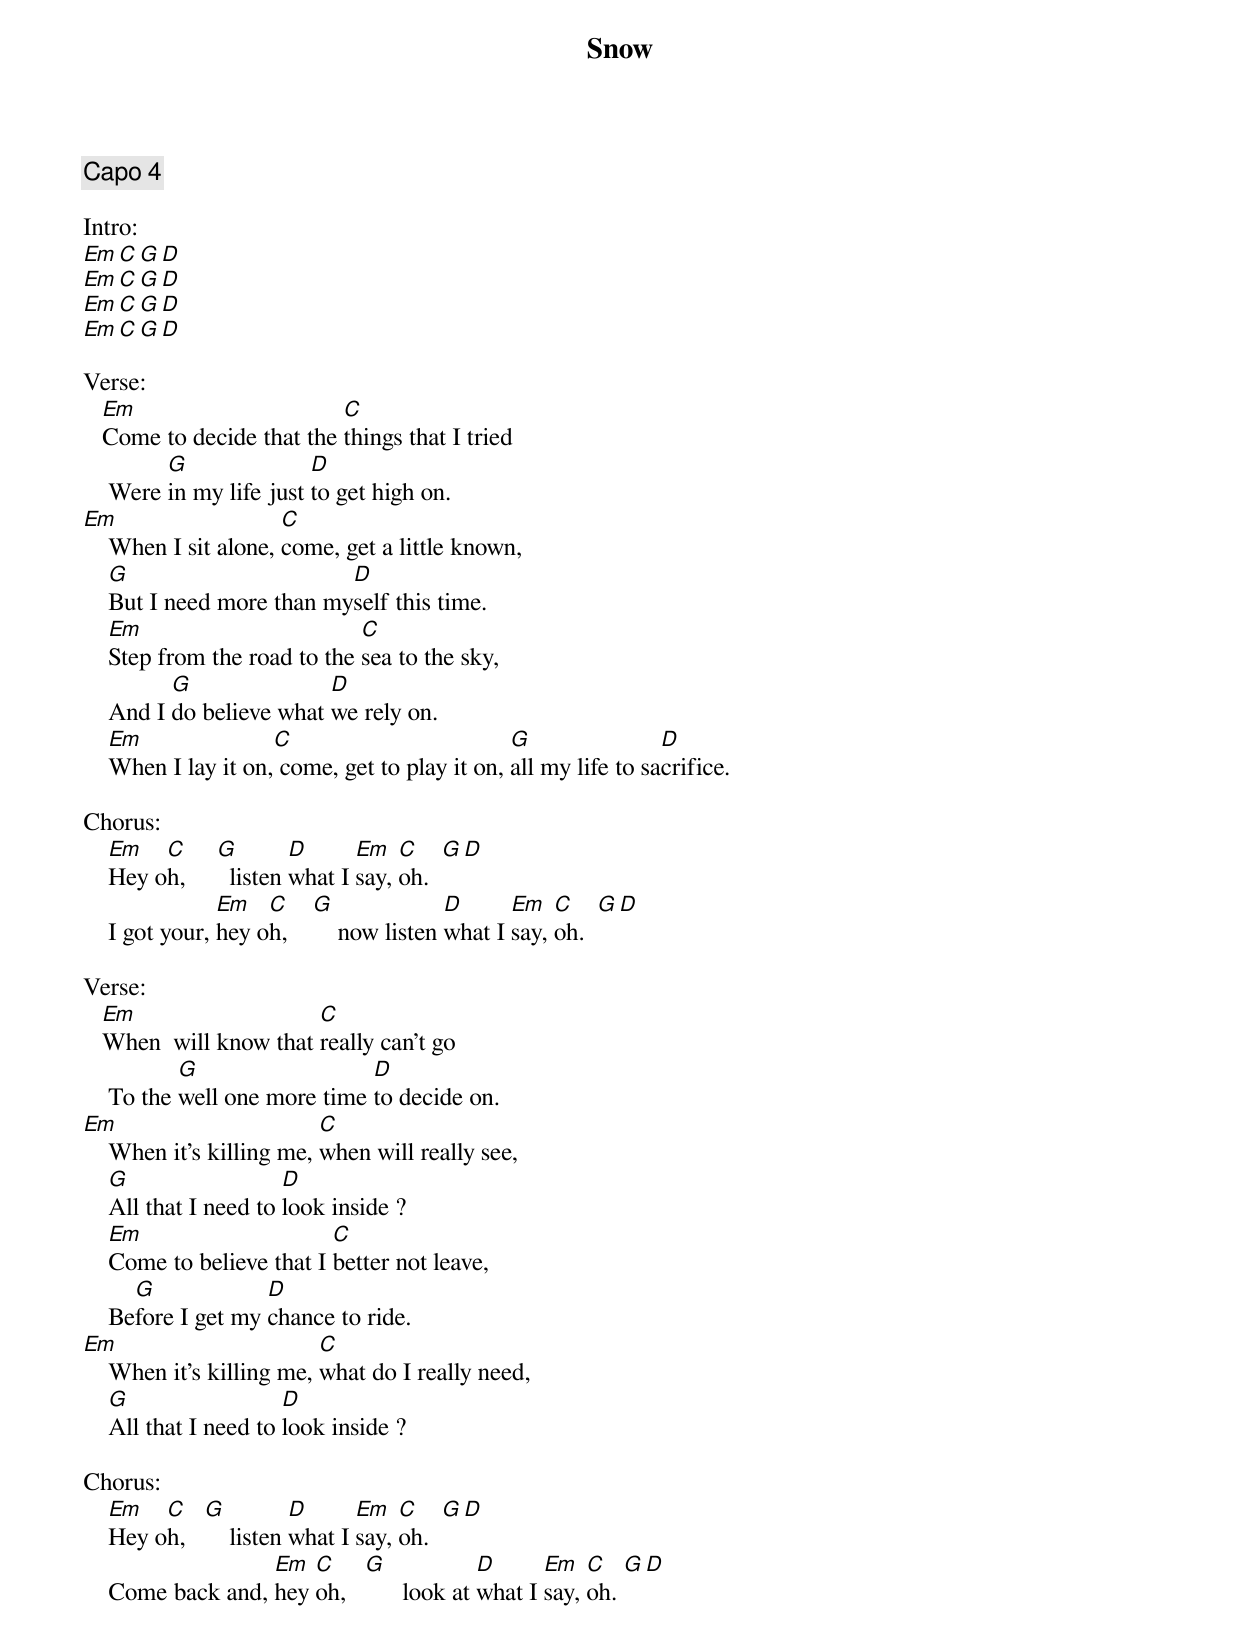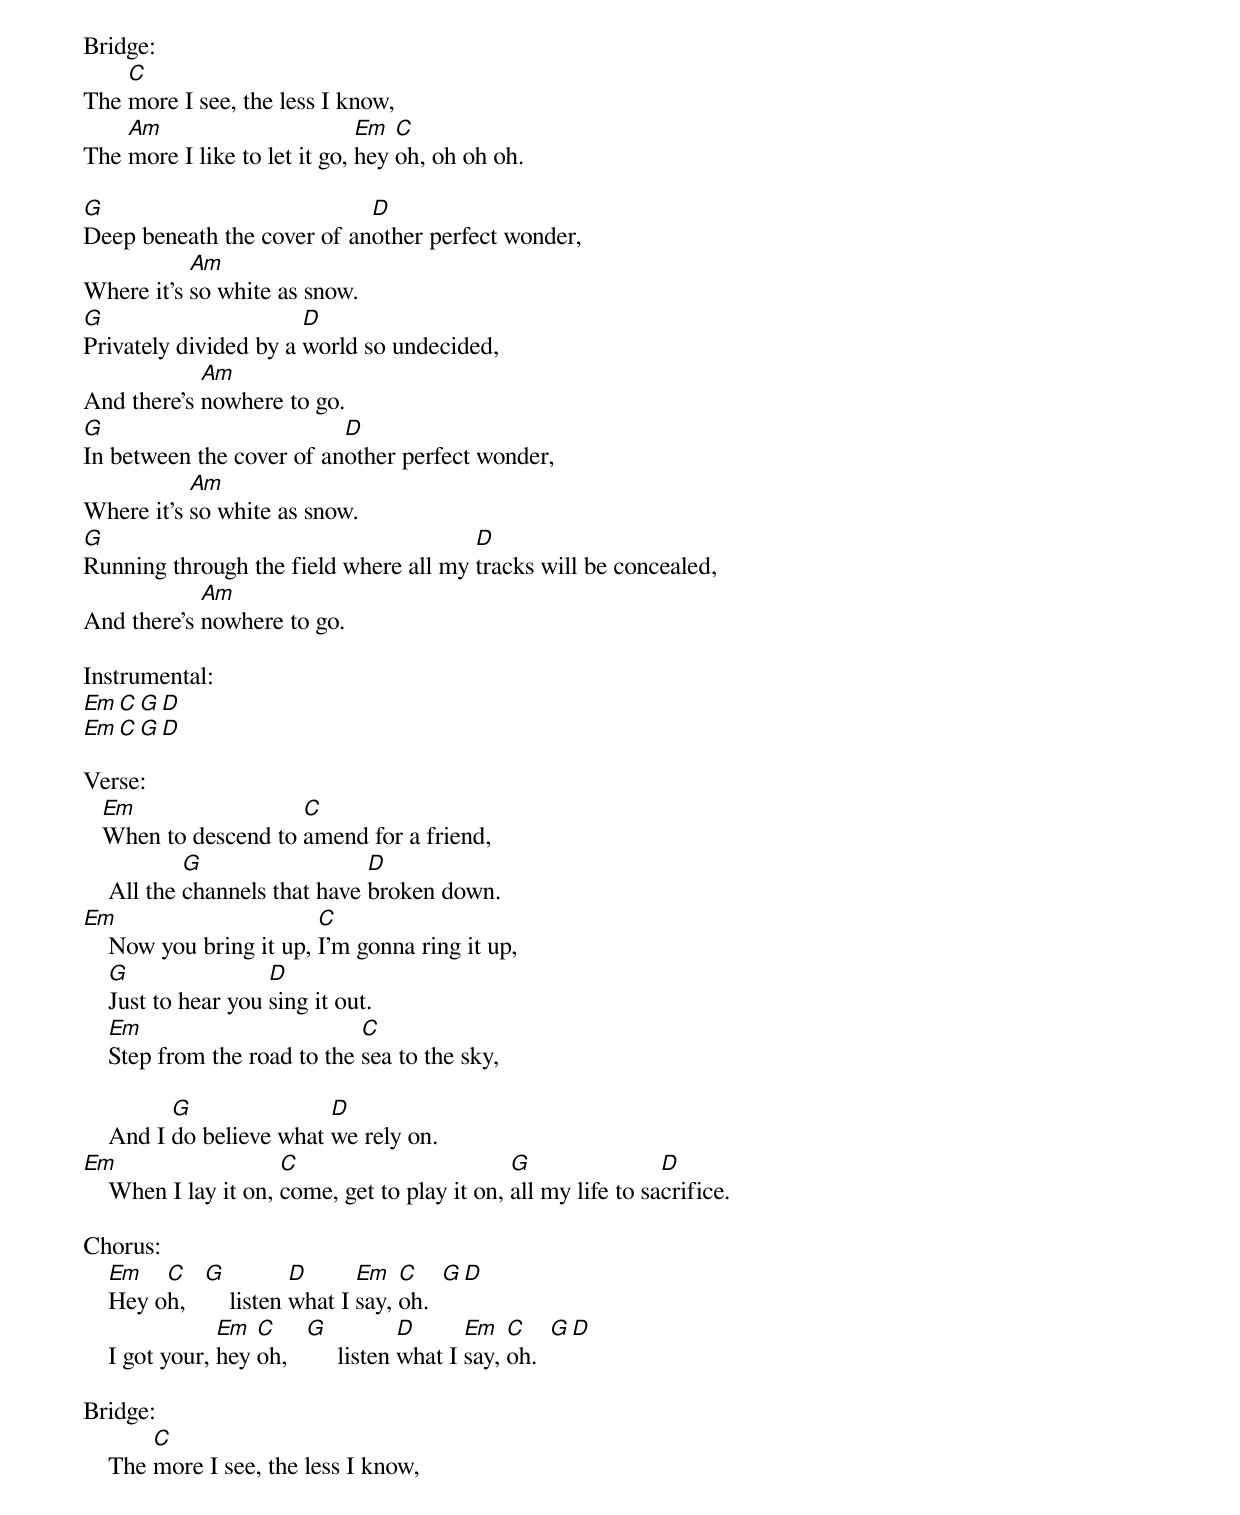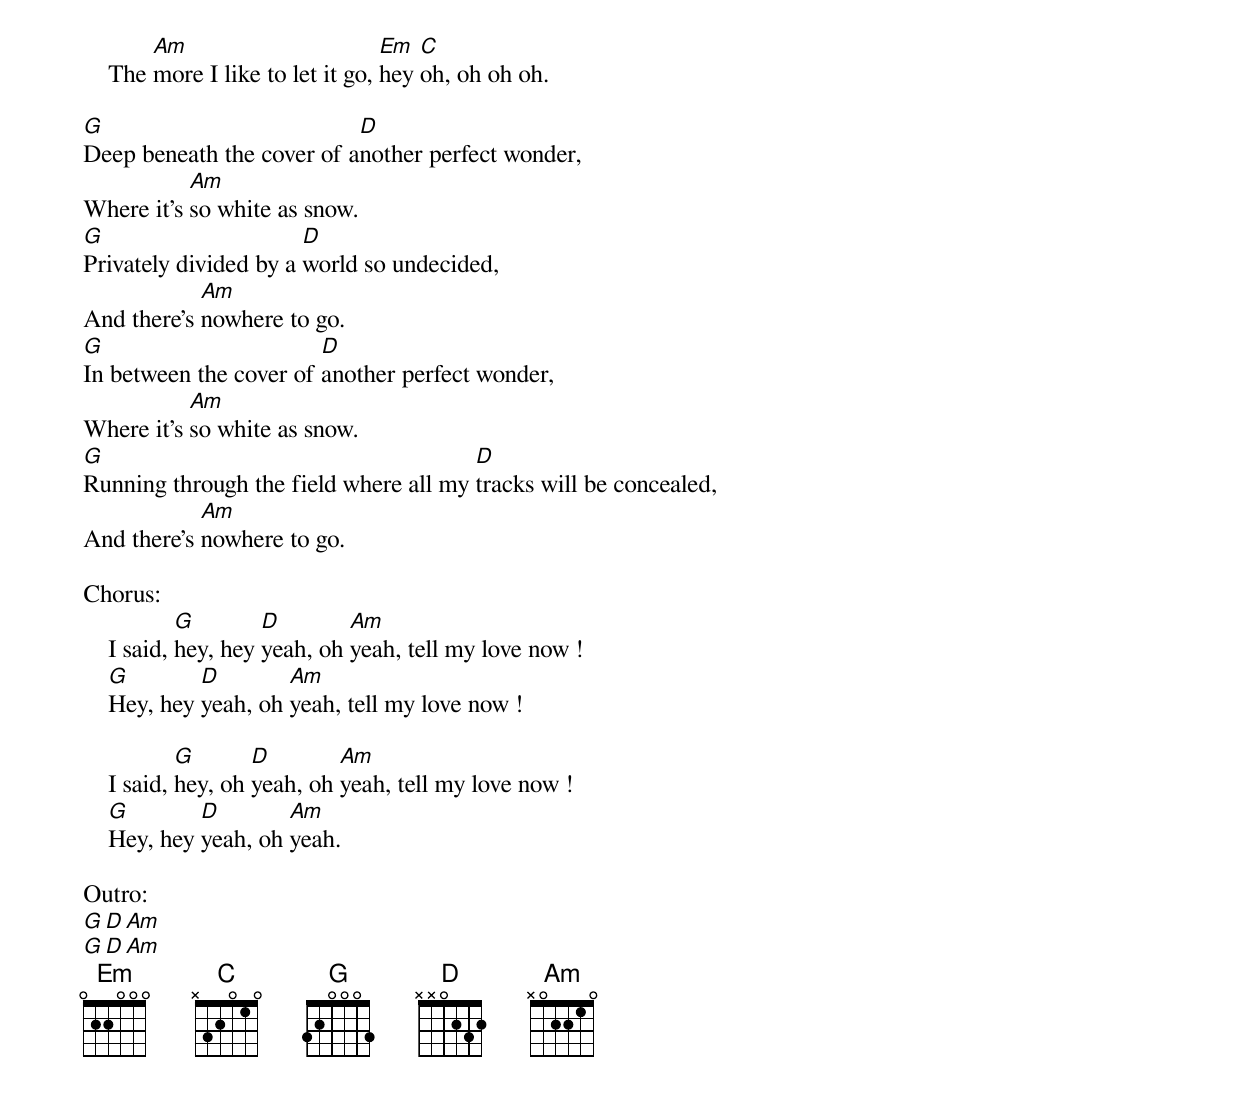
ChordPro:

{title:Snow}
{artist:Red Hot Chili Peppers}
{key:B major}
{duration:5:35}
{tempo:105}
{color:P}

{comment: Capo 4}

Intro:
[Em][C][G][D]
[Em][C][G][D]
[Em][C][G][D]
[Em][C][G][D]

Verse:
   [Em]Come to decide that the [C]things that I tried
    Were [G]in my life just [D]to get high on.
[Em]    When I sit alone, [C]come, get a little known,
    [G]But I need more than my[D]self this time.
    [Em]Step from the road to the [C]sea to the sky,
    And I [G]do believe what [D]we rely on.
    [Em]When I lay it on,[C] come, get to play it on, [G]all my life to sa[D]crifice.

Chorus:
    [Em]Hey o[C]h,     [G]  listen [D]what I [Em]say, [C]oh.  [G][D]
    I got your, [Em]hey o[C]h,    [G]    now listen [D]what I [Em]say, [C]oh.  [G][D]

Verse:
   [Em]When  will know that [C]really can’t go
    To the [G]well one more time [D]to decide on.
[Em]    When it’s killing me, [C]when will really see,
    [G]All that I need to [D]look inside ?
    [Em]Come to believe that I [C]better not leave,
    Be[G]fore I get my [D]chance to ride.
[Em]    When it’s killing me, [C]what do I really need,
    [G]All that I need to [D]look inside ?

Chorus:
    [Em]Hey o[C]h,   [G]    listen [D]what I [Em]say, [C]oh.  [G][D]
    Come back and, [Em]hey [C]oh,   [G]      look at [D]what I [Em]say, [C]oh. [G][D]

Bridge:
The [C]more I see, the less I know,
The [Am]more I like to let it go, [Em]hey [C]oh, oh oh oh.

[G]Deep beneath the cover of an[D]other perfect wonder,
Where it’s [Am]so white as snow.
[G]Privately divided by a [D]world so undecided,
And there’s [Am]nowhere to go.
[G]In between the cover of an[D]other perfect wonder,
Where it’s [Am]so white as snow.
[G]Running through the field where all my [D]tracks will be concealed,
And there’s [Am]nowhere to go.

Instrumental:
[Em][C][G][D]
[Em][C][G][D]

Verse:
   [Em]When to descend to [C]amend for a friend,
    All the [G]channels that have [D]broken down.
[Em]    Now you bring it up, [C]I’m gonna ring it up,
    [G]Just to hear you [D]sing it out.
    [Em]Step from the road to the [C]sea to the sky,

    And I [G]do believe what [D]we rely on.
[Em]    When I lay it on, [C]come, get to play it on, [G]all my life to sa[D]crifice.

Chorus:
    [Em]Hey o[C]h,   [G]    listen [D]what I [Em]say, [C]oh.  [G][D]
    I got your, [Em]hey [C]oh,   [G]     listen [D]what I [Em]say, [C]oh.  [G][D]

Bridge:
    The [C]more I see, the less I know,
    The [Am]more I like to let it go, [Em]hey [C]oh, oh oh oh.

[G]Deep beneath the cover of a[D]nother perfect wonder,
Where it’s [Am]so white as snow.
[G]Privately divided by a [D]world so undecided,
And there’s [Am]nowhere to go.
[G]In between the cover of [D]another perfect wonder,
Where it’s [Am]so white as snow.
[G]Running through the field where all my [D]tracks will be concealed,
And there’s [Am]nowhere to go.

Chorus:
    I said, [G]hey, hey [D]yeah, oh [Am]yeah, tell my love now !
    [G]Hey, hey [D]yeah, oh [Am]yeah, tell my love now !

    I said, [G]hey, oh [D]yeah, oh [Am]yeah, tell my love now !
    [G]Hey, hey [D]yeah, oh [Am]yeah.

Outro:
[G][D][Am]
[G][D][Am]
